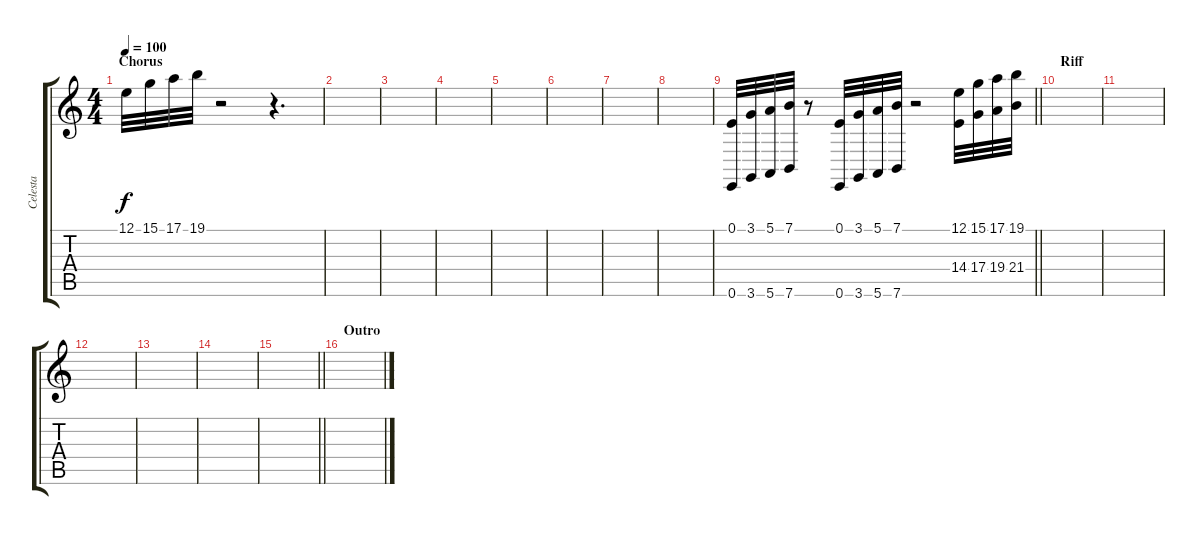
\track ("Celesta" "Celesta") {instrument celesta}
\staff {score tabs}
\tuning (E4 B3 G3 D3 A2 E2) {hide}
\ts (4 4)
\section ("" "Chorus")
\tempo 100
\clef g2
\ks c
12.1.32{dy f} 15.1.32 17.1.32 19.1.32 r.2 r.4{d} |
|
|
|
|
|
|
|
\barLineRight lightlight
(0.1 0.6).32 (3.1 3.6).32 (5.1 5.6).32 (7.1 7.6).32 r.8 (0.1 0.6).32 (3.1 3.6).32 (5.1 5.6).32 (7.1 7.6).32 r.2 (12.1 14.4).32 (15.1 17.4).32 (17.1 19.4).32 (19.1 21.4).32 |
\section ("" "Riff")
|
|
|
|
|
\barLineRight lightlight
|
\section ("" "Outro")
